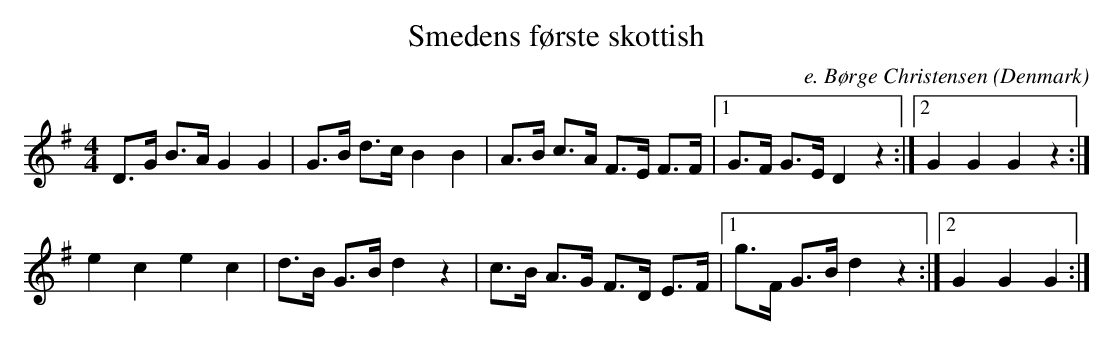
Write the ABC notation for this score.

X:1
T:Smedens første skottish
C:e. Børge Christensen
M:4/4
O:Denmark
K:G major
D>G B>A G2G2|G>B d>c B2B2|A>B c>A F>E F>F\
|1 G>F G>E D2z2:|2 G2G2 G2z2 :|
e2c2 e2c2 | d>B G>B d2z2 | c>B A>G F>D E>F \
|1 g>F G>B d2 z2 :|2 G2 G2 G2 :|
